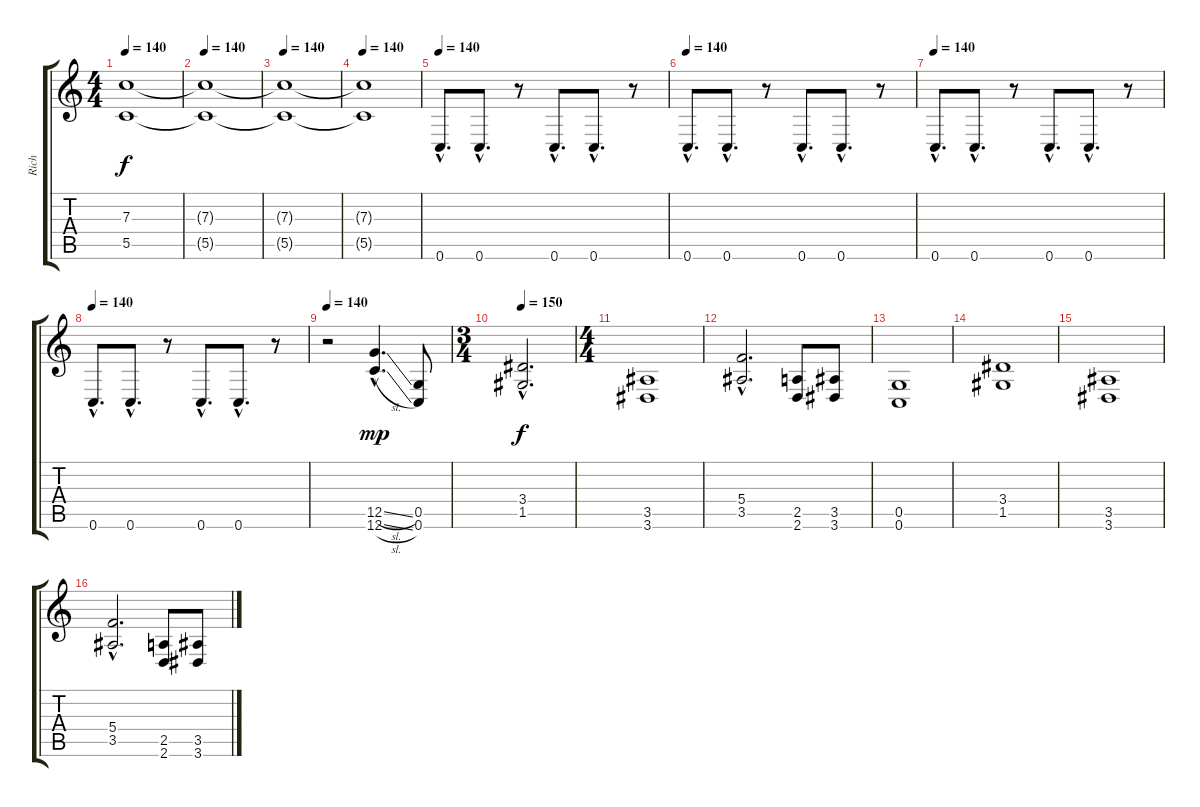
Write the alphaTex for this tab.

\track ("Rich" "Rich") {instrument distortionguitar}
\staff {score tabs}
\tuning (D4 A3 F3 C3 G2 C2) {hide}
\ts (4 4)
\tempo 140
\clef g2
\ks c
(7.3 5.5).1{dy f volume 10} |
\tempo 140
(7.3{t} 5.5{t}).1{volume 0} |
\tempo 140
(7.3{t} 5.5{t}).1 |
\tempo 140
(7.3{t} 5.5{t}).1 |
\tempo 140
0.6{hac}.8{d volume 16} 0.6{hac}.8{d} r.8 0.6{hac}.8{d} 0.6{hac}.8{d} r.8 |
\tempo 140
0.6{hac}.8{d} 0.6{hac}.8{d} r.8 0.6{hac}.8{d} 0.6{hac}.8{d} r.8 |
\tempo 140
0.6{hac}.8{d} 0.6{hac}.8{d} r.8 0.6{hac}.8{d} 0.6{hac}.8{d} r.8 |
\tempo 140
0.6{hac}.8{d} 0.6{hac}.8{d} r.8 0.6{hac}.8{d} 0.6{hac}.8{d} r.8 |
\tempo 140
r.2 (12.5{sl hac} 12.6{sl hac}).4{d dy mp volume 10} (0.5 0.6).8 |
\ts (3 4)
\tempo 150
(3.4{hac} 1.5{hac}).2{d dy f volume 16} |
\ts (4 4)
(3.5 3.6).1 |
(5.4{hac} 3.5{hac}).2{d} (2.5 2.6).8 (3.5 3.6).8 |
(0.5 0.6).1 |
(3.4 1.5).1 |
(3.5 3.6).1 |
(5.4{hac} 3.5{hac}).2{d} (2.5 2.6).8 (3.5 3.6).8
